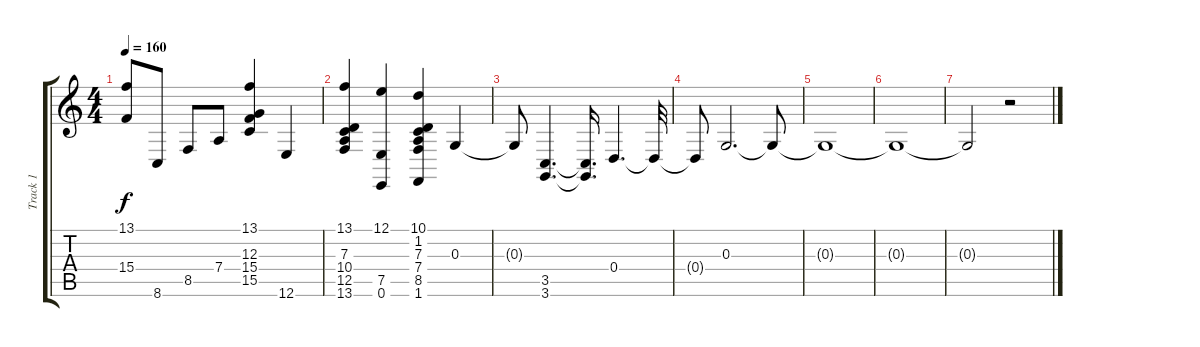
\track ("Track 1" "Track 1") {instrument acousticgrandpiano}
\staff {score tabs}
\tuning (E4 B3 G3 D3 A2 E2) {hide}
\ts (4 4)
\tempo 160
\clef g2
\ks c
(13.1 15.4).8{dy f} 8.6.8 8.5.8 7.4.8 (13.1 12.3 15.4 15.5).4 12.6.4 |
(13.1 7.3 10.4 12.5 13.6).4 (12.1 7.5 0.6).4 (10.1 1.2 7.3 7.4 8.5 1.6).4 0.3.4 |
0.3{t}.8 (3.5 3.6).4{d} (3.5{t} 3.6{t}).16{d} 0.4.4{d} 0.4{t}.32 |
0.4{t}.8 0.3.2{d} 0.3{t}.8 |
0.3{t}.1 |
0.3{t}.1 |
0.3{t}.2 r.2
